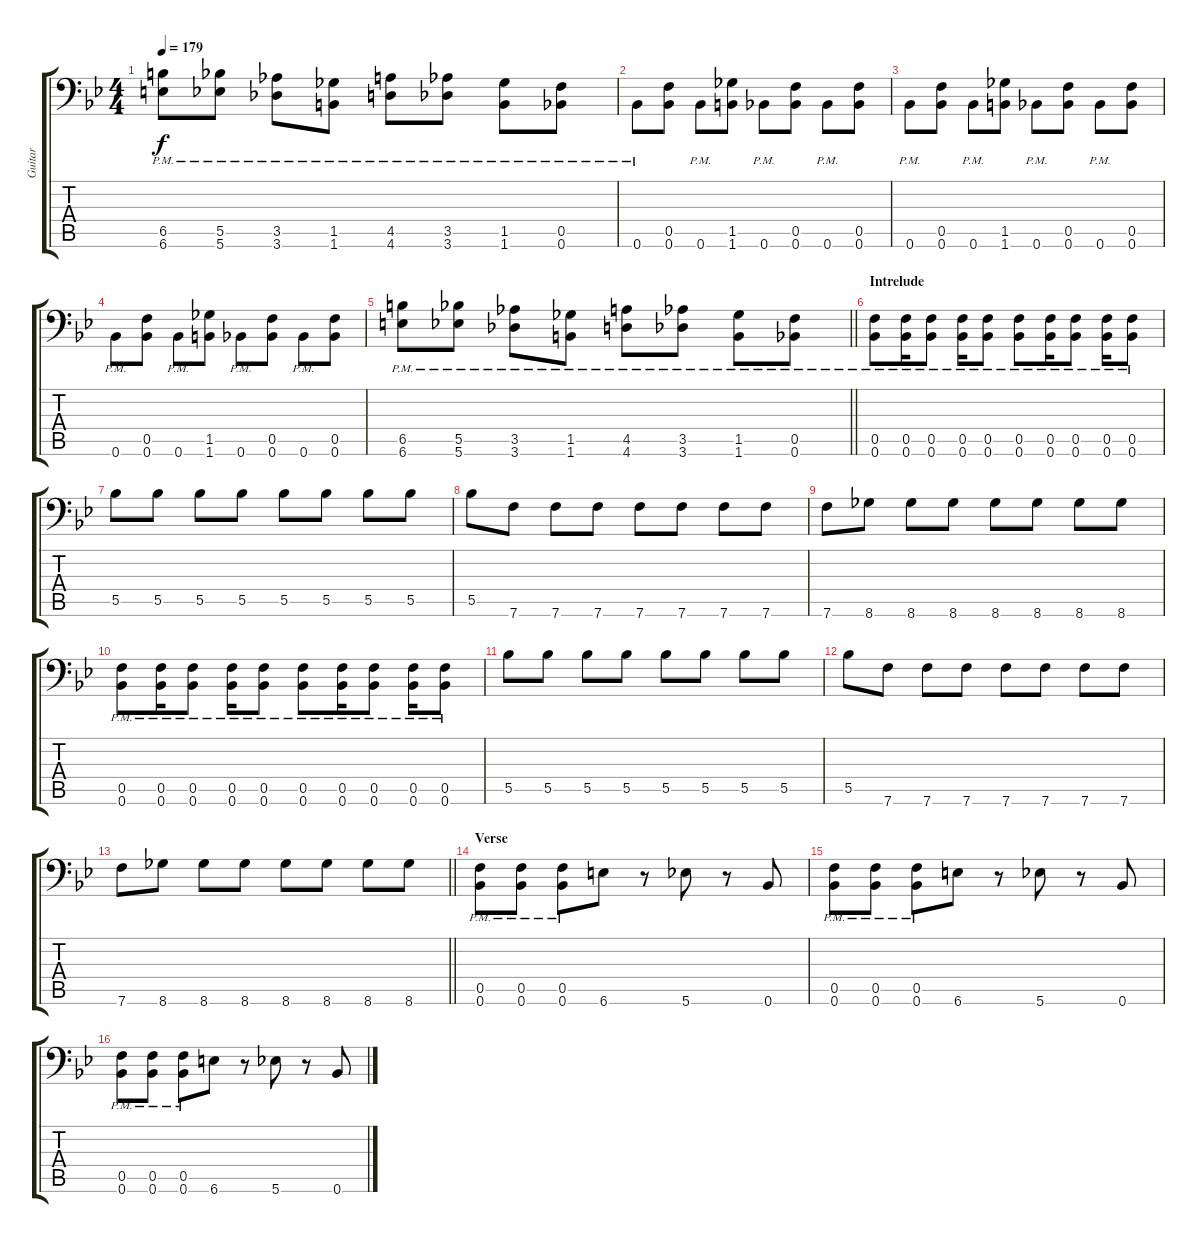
\track ("Guitar" "Guitar") {instrument distortionguitar}
\staff {score tabs}
\tuning (C4 G3 Eb3 Bb2 F2 Bb1) {hide}
\ts (4 4)
\tempo 179
\clef f4
\ks bb
(6.5{pm} 6.6{pm}).8{dy f} (5.5{pm} 5.6{pm}).8 (3.5{pm} 3.6{pm}).8 (1.5{pm} 1.6{pm}).8 (4.5{pm} 4.6{pm}).8 (3.5{pm} 3.6{pm}).8 (1.5{pm} 1.6{pm}).8 (0.5{pm} 0.6{pm}).8 |
0.6{pm}.8 (0.5 0.6).8 0.6{pm}.8 (1.5 1.6).8 0.6{pm}.8 (0.5 0.6).8 0.6{pm}.8 (0.5 0.6).8 |
0.6{pm}.8 (0.5 0.6).8 0.6{pm}.8 (1.5 1.6).8 0.6{pm}.8 (0.5 0.6).8 0.6{pm}.8 (0.5 0.6).8 |
0.6{pm}.8 (0.5 0.6).8 0.6{pm}.8 (1.5 1.6).8 0.6{pm}.8 (0.5 0.6).8 0.6{pm}.8 (0.5 0.6).8 |
\barLineRight lightlight
(6.5{pm} 6.6{pm}).8 (5.5{pm} 5.6{pm}).8 (3.5{pm} 3.6{pm}).8 (1.5{pm} 1.6{pm}).8 (4.5{pm} 4.6{pm}).8 (3.5{pm} 3.6{pm}).8 (1.5{pm} 1.6{pm}).8 (0.5{pm} 0.6{pm}).8 |
\section ("" "Intrelude")
(0.5{pm} 0.6{pm}).8 (0.5{pm} 0.6{pm}).16 (0.5{pm} 0.6{pm}).8 (0.5{pm} 0.6{pm}).16 (0.5{pm} 0.6{pm}).8 (0.5{pm} 0.6{pm}).8 (0.5{pm} 0.6{pm}).16 (0.5{pm} 0.6{pm}).8 (0.5{pm} 0.6{pm}).16 (0.5{pm} 0.6{pm}).8 |
5.5.8{volume 8 instrument overdrivenguitar} 5.5.8 5.5.8 5.5.8 5.5.8 5.5.8 5.5.8 5.5.8 |
5.5.8 7.6.8 7.6.8 7.6.8 7.6.8 7.6.8 7.6.8 7.6.8 |
7.6.8 8.6.8 8.6.8 8.6.8 8.6.8 8.6.8 8.6.8 8.6.8 |
(0.5{pm} 0.6{pm}).8{volume 12 instrument distortionguitar} (0.5{pm} 0.6{pm}).16 (0.5{pm} 0.6{pm}).8 (0.5{pm} 0.6{pm}).16 (0.5{pm} 0.6{pm}).8 (0.5{pm} 0.6{pm}).8 (0.5{pm} 0.6{pm}).16 (0.5{pm} 0.6{pm}).8 (0.5{pm} 0.6{pm}).16 (0.5{pm} 0.6{pm}).8 |
5.5.8{volume 8 instrument overdrivenguitar} 5.5.8 5.5.8 5.5.8 5.5.8 5.5.8 5.5.8 5.5.8 |
5.5.8 7.6.8 7.6.8 7.6.8 7.6.8 7.6.8 7.6.8 7.6.8 |
\barLineRight lightlight
7.6.8 8.6.8 8.6.8 8.6.8 8.6.8 8.6.8 8.6.8 8.6.8 |
\section ("" "Verse")
(0.5{pm} 0.6{pm}).8{volume 12 instrument distortionguitar} (0.5{pm} 0.6{pm}).8 (0.5{pm} 0.6{pm}).8 6.6.8 r.8 5.6.8 r.8 0.6.8 |
(0.5{pm} 0.6{pm}).8 (0.5{pm} 0.6{pm}).8 (0.5{pm} 0.6{pm}).8 6.6.8 r.8 5.6.8 r.8 0.6.8 |
(0.5{pm} 0.6{pm}).8 (0.5{pm} 0.6{pm}).8 (0.5{pm} 0.6{pm}).8 6.6.8 r.8 5.6.8 r.8 0.6.8
